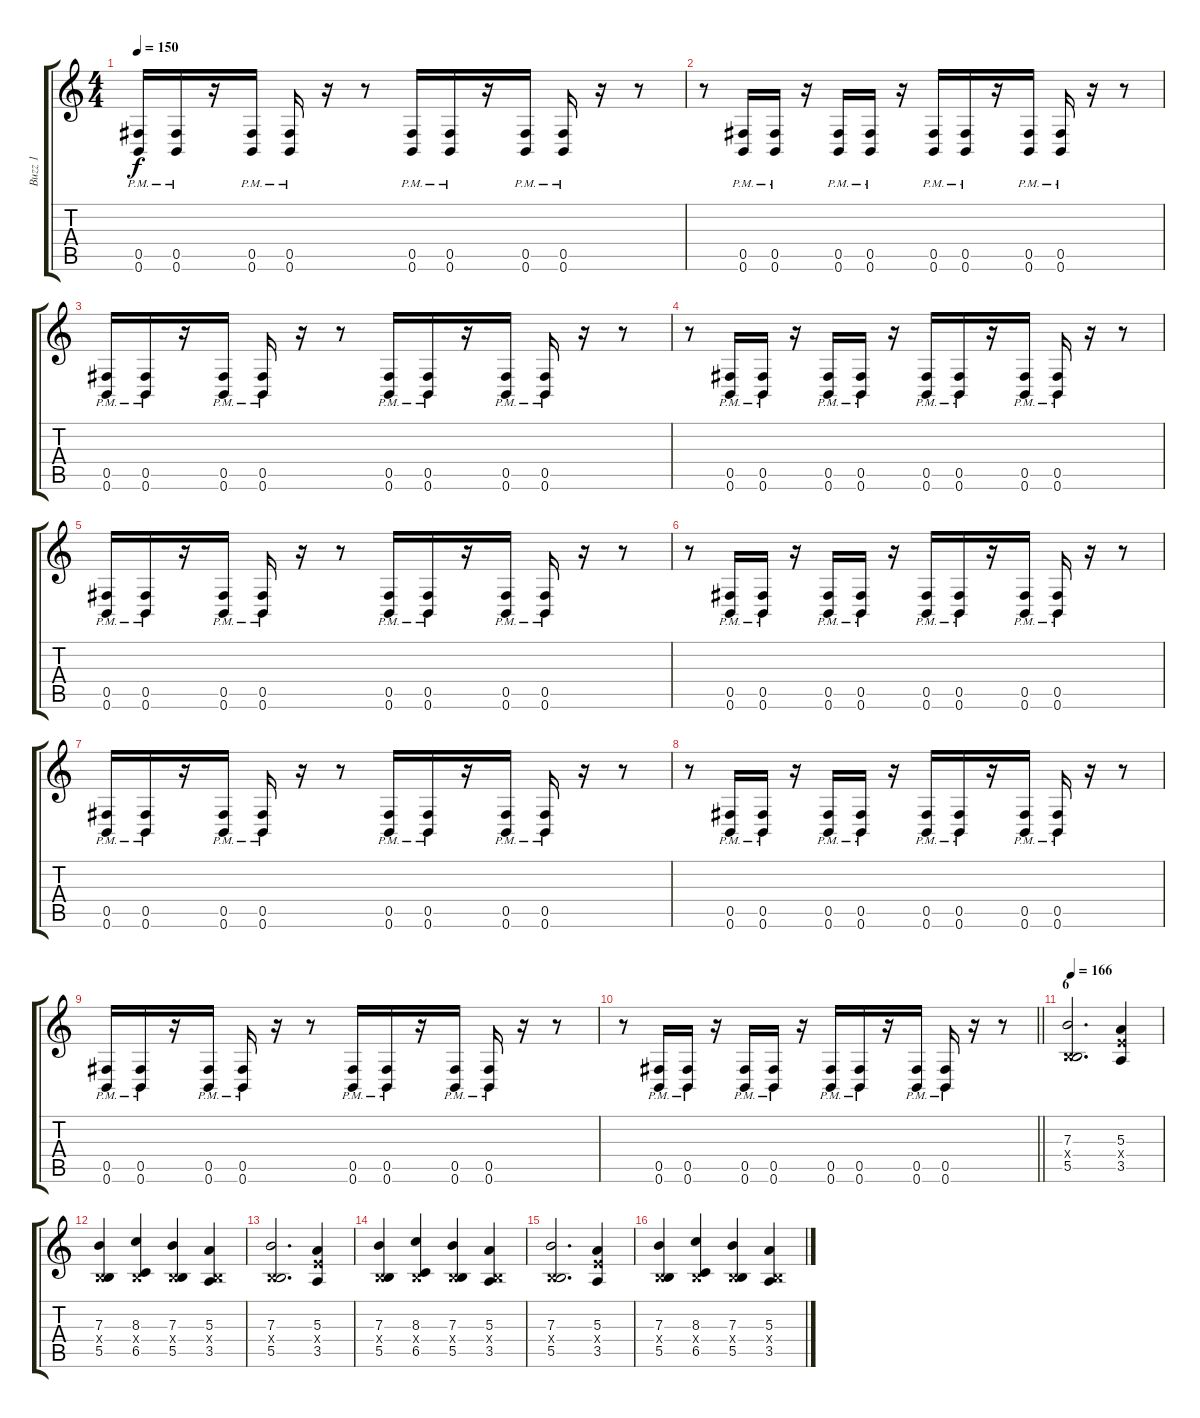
\track ("Buzz 1" "Buzz 1") {instrument distortionguitar}
\staff {score tabs}
\tuning (Db4 Ab3 E3 B2 Gb2 B1) {hide}
\ts (4 4)
\tempo 150
\clef g2
\ks c
(0.5{pm} 0.6{pm}).16{dy f} (0.5{pm} 0.6{pm}).16 r.16 (0.5{pm} 0.6{pm}).16 (0.5{pm} 0.6{pm}).16 r.16 r.8 (0.5{pm} 0.6{pm}).16 (0.5{pm} 0.6{pm}).16 r.16 (0.5{pm} 0.6{pm}).16 (0.5{pm} 0.6{pm}).16 r.16 r.8 |
r.8 (0.5{pm} 0.6{pm}).16 (0.5{pm} 0.6{pm}).16 r.16 (0.5{pm} 0.6{pm}).16 (0.5{pm} 0.6{pm}).16 r.16 (0.5{pm} 0.6{pm}).16 (0.5{pm} 0.6{pm}).16 r.16 (0.5{pm} 0.6{pm}).16 (0.5{pm} 0.6{pm}).16 r.16 r.8 |
(0.5{pm} 0.6{pm}).16 (0.5{pm} 0.6{pm}).16 r.16 (0.5{pm} 0.6{pm}).16 (0.5{pm} 0.6{pm}).16 r.16 r.8 (0.5{pm} 0.6{pm}).16 (0.5{pm} 0.6{pm}).16 r.16 (0.5{pm} 0.6{pm}).16 (0.5{pm} 0.6{pm}).16 r.16 r.8 |
r.8 (0.5{pm} 0.6{pm}).16 (0.5{pm} 0.6{pm}).16 r.16 (0.5{pm} 0.6{pm}).16 (0.5{pm} 0.6{pm}).16 r.16 (0.5{pm} 0.6{pm}).16 (0.5{pm} 0.6{pm}).16 r.16 (0.5{pm} 0.6{pm}).16 (0.5{pm} 0.6{pm}).16 r.16 r.8 |
(0.5{pm} 0.6{pm}).16 (0.5{pm} 0.6{pm}).16 r.16 (0.5{pm} 0.6{pm}).16 (0.5{pm} 0.6{pm}).16 r.16 r.8 (0.5{pm} 0.6{pm}).16 (0.5{pm} 0.6{pm}).16 r.16 (0.5{pm} 0.6{pm}).16 (0.5{pm} 0.6{pm}).16 r.16 r.8 |
r.8 (0.5{pm} 0.6{pm}).16 (0.5{pm} 0.6{pm}).16 r.16 (0.5{pm} 0.6{pm}).16 (0.5{pm} 0.6{pm}).16 r.16 (0.5{pm} 0.6{pm}).16 (0.5{pm} 0.6{pm}).16 r.16 (0.5{pm} 0.6{pm}).16 (0.5{pm} 0.6{pm}).16 r.16 r.8 |
(0.5{pm} 0.6{pm}).16 (0.5{pm} 0.6{pm}).16 r.16 (0.5{pm} 0.6{pm}).16 (0.5{pm} 0.6{pm}).16 r.16 r.8 (0.5{pm} 0.6{pm}).16 (0.5{pm} 0.6{pm}).16 r.16 (0.5{pm} 0.6{pm}).16 (0.5{pm} 0.6{pm}).16 r.16 r.8 |
r.8 (0.5{pm} 0.6{pm}).16 (0.5{pm} 0.6{pm}).16 r.16 (0.5{pm} 0.6{pm}).16 (0.5{pm} 0.6{pm}).16 r.16 (0.5{pm} 0.6{pm}).16 (0.5{pm} 0.6{pm}).16 r.16 (0.5{pm} 0.6{pm}).16 (0.5{pm} 0.6{pm}).16 r.16 r.8 |
(0.5{pm} 0.6{pm}).16 (0.5{pm} 0.6{pm}).16 r.16 (0.5{pm} 0.6{pm}).16 (0.5{pm} 0.6{pm}).16 r.16 r.8 (0.5{pm} 0.6{pm}).16 (0.5{pm} 0.6{pm}).16 r.16 (0.5{pm} 0.6{pm}).16 (0.5{pm} 0.6{pm}).16 r.16 r.8 |
\barLineRight lightlight
r.8 (0.5{pm} 0.6{pm}).16 (0.5{pm} 0.6{pm}).16 r.16 (0.5{pm} 0.6{pm}).16 (0.5{pm} 0.6{pm}).16 r.16 (0.5{pm} 0.6{pm}).16 (0.5{pm} 0.6{pm}).16 r.16 (0.5{pm} 0.6{pm}).16 (0.5{pm} 0.6{pm}).16 r.16 r.8 |
\section ("" "6")
\tempo 166
(7.3 0.4{x} 5.5).2{d} (5.3 5.4{x} 3.5).4 |
(7.3 0.4{x} 5.5).4 (8.3 0.4{x} 6.5).4 (7.3 0.4{x} 5.5).4 (5.3 0.4{x} 3.5).4 |
(7.3 0.4{x} 5.5).2{d} (5.3 5.4{x} 3.5).4 |
(7.3 0.4{x} 5.5).4 (8.3 0.4{x} 6.5).4 (7.3 0.4{x} 5.5).4 (5.3 0.4{x} 3.5).4 |
(7.3 0.4{x} 5.5).2{d} (5.3 5.4{x} 3.5).4 |
(7.3 0.4{x} 5.5).4 (8.3 0.4{x} 6.5).4 (7.3 0.4{x} 5.5).4 (5.3 0.4{x} 3.5).4
